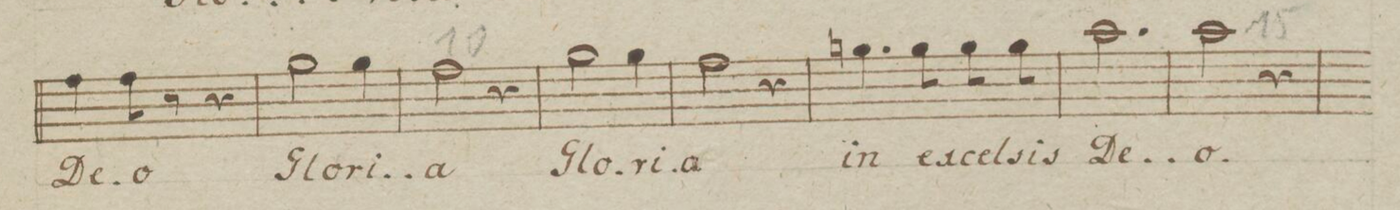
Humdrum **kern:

**kern	**text	**dynam
*I"Canto.	*	*
*clefC1	*	*
*k[b-e-]	*	*
*M3/4	*	*
4dd\	De-	.
8dd\	-o	.
8r	.	.
4r	.	.
=9	=9	=9
2ee-\	Glo-	.
4ee-\	-ri-	.
=10	=10	=10
2dd\	-a	.
4r	.	.
=11	=11	=11
2ee-\	Glo-	.
4ee-\	-ri-	.
=12	=12	=12
2dd\	-a	.
4r	.	.
=13	=13	=13
4.een\	in	.
8ee\	ex-	.
8ee\	-ce-	.
8ee\	-sis	.
=14	=14	=14
2.ff\	De-	.
=15	=15	=15
2ff\	-o	.
4r	.	.
=16	=16	=16
*-	*-	*-
